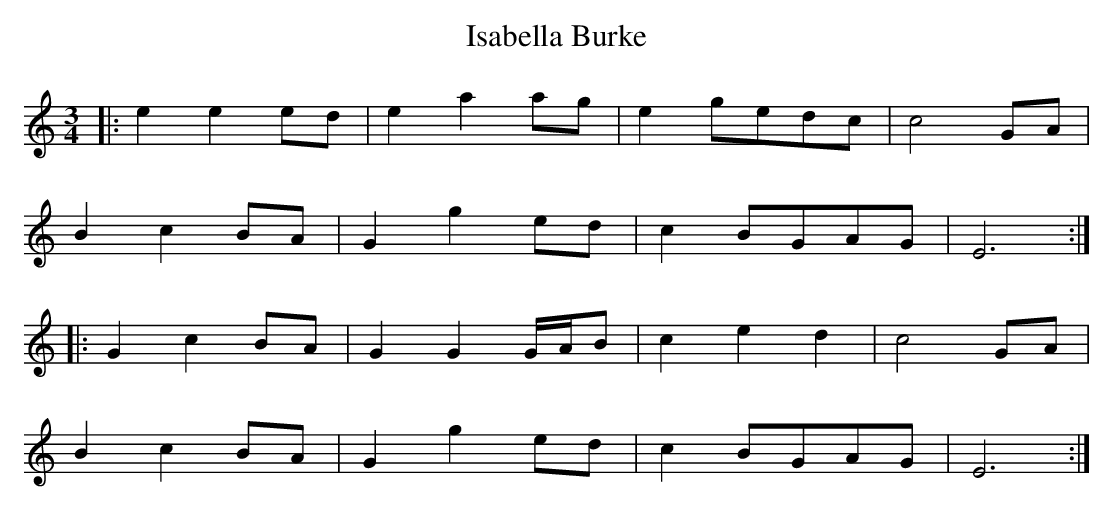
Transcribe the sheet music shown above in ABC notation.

X:1
T: Isabella Burke
M: 3/4
L: 1/8
K: Amin
|:e2e2ed|e2a2ag|e2gedc|c4GA|
B2c2BA|G2g2ed|c2BGAG|E6:|
|:G2c2BA|G2G2G/A/B|c2e2d2|c4GA|
B2c2BA|G2g2ed|c2BGAG|E6:|
